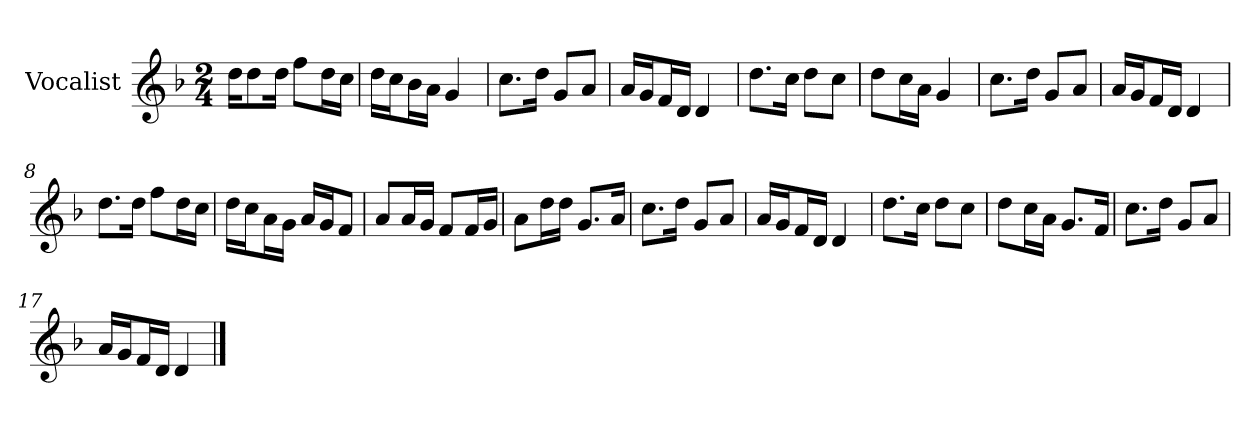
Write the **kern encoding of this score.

**kern
*part1
*staff1
*I"Vocalist
*k[b-]
*F:
*M2/4
=
16ddKL
8dd
16ddJk
8ffL
16ddL
16ccJJ
=1
16ddLL
16ccJ
16b-L
16aJJ
4g
=2
8.ccL
16ddJk
8gL
8aJ
=3
16aLL
16gJ
16fL
16dJJ
4d
=4
8.ddL
16ccJk
8ddL
8ccJ
=5
8ddL
16ccL
16aJJ
4g
=6
8.ccL
16ddJk
8gL
8aJ
=7
16aLL
16gJ
16fL
16dJJ
4d
=8
8.ddL
16ddJk
8ffL
16ddL
16ccJJ
=9
16ddLL
16ccJ
16aL
16gJJ
16aLL
16gJ
8fJ
=10
8aL
16aL
16gJJ
8fL
16fL
16gJJ
=11
8aL
16ddL
16ddJJ
8.gL
16aJk
=12
8.ccL
16ddJk
8gL
8aJ
=13
16aLL
16gJ
16fL
16dJJ
4d
=14
8.ddL
16ccJk
8ddL
8ccJ
=15
8ddL
16ccL
16aJJ
8.gL
16fJk
=16
8.ccL
16ddJk
8gL
8aJ
=17
16aLL
16gJ
16fL
16dJJ
4d
==
*-
